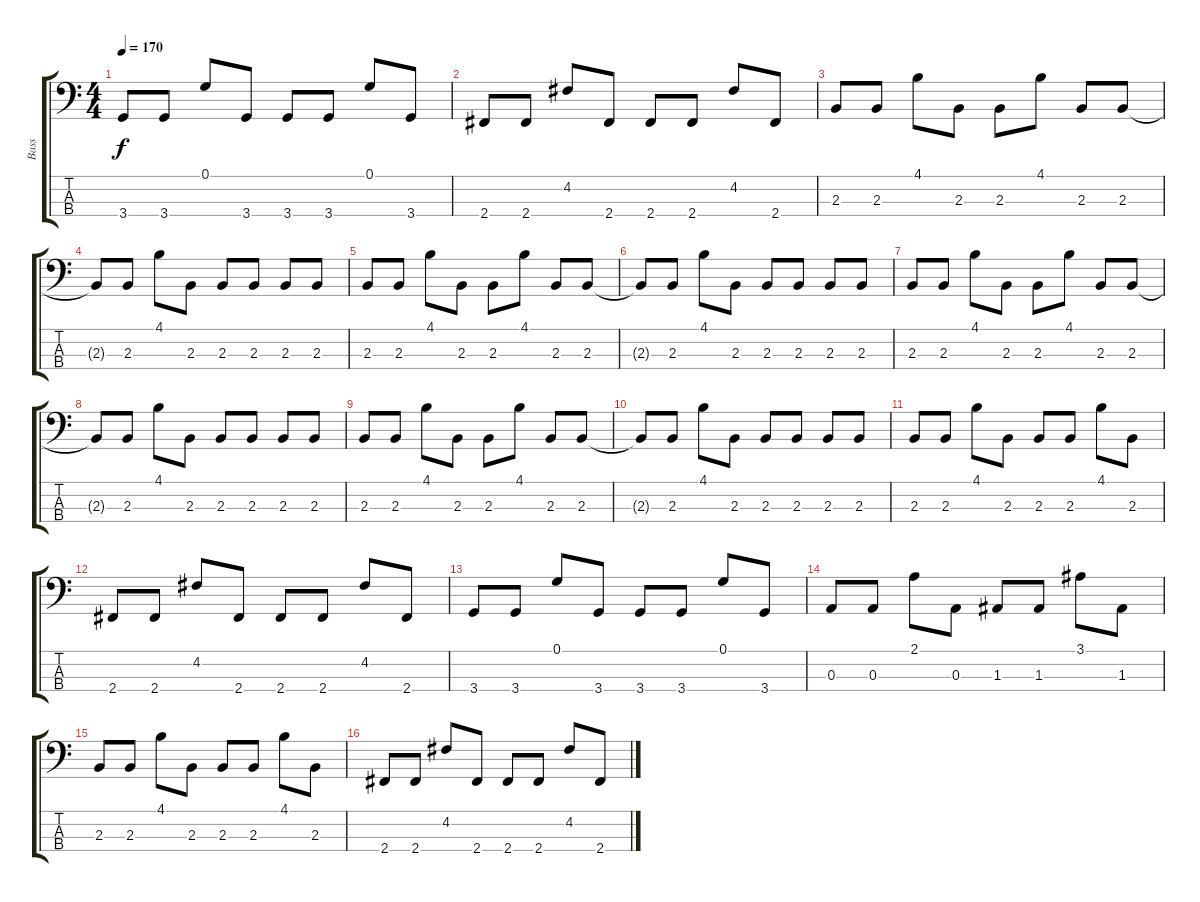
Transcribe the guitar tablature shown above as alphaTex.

\track ("Bass" "Bass") {instrument slapbass1}
\staff {score tabs}
\tuning (G2 D2 A1 E1) {hide}
\ts (4 4)
\tempo 170
\clef f4
\ks c
3.4.8{dy f} 3.4.8 0.1.8 3.4.8 3.4.8 3.4.8 0.1.8 3.4.8 |
2.4.8 2.4.8 4.2.8 2.4.8 2.4.8 2.4.8 4.2.8 2.4.8 |
2.3.8 2.3.8 4.1.8 2.3.8 2.3.8 4.1.8 2.3.8 2.3.8 |
2.3{t}.8 2.3.8 4.1.8 2.3.8 2.3.8 2.3.8 2.3.8 2.3.8 |
2.3.8 2.3.8 4.1.8 2.3.8 2.3.8 4.1.8 2.3.8 2.3.8 |
2.3{t}.8 2.3.8 4.1.8 2.3.8 2.3.8 2.3.8 2.3.8 2.3.8 |
2.3.8 2.3.8 4.1.8 2.3.8 2.3.8 4.1.8 2.3.8 2.3.8 |
2.3{t}.8 2.3.8 4.1.8 2.3.8 2.3.8 2.3.8 2.3.8 2.3.8 |
2.3.8 2.3.8 4.1.8 2.3.8 2.3.8 4.1.8 2.3.8 2.3.8 |
2.3{t}.8 2.3.8 4.1.8 2.3.8 2.3.8 2.3.8 2.3.8 2.3.8 |
2.3.8 2.3.8 4.1.8 2.3.8 2.3.8 2.3.8 4.1.8 2.3.8 |
2.4.8 2.4.8 4.2.8 2.4.8 2.4.8 2.4.8 4.2.8 2.4.8 |
3.4.8 3.4.8 0.1.8 3.4.8 3.4.8 3.4.8 0.1.8 3.4.8 |
0.3.8 0.3.8 2.1.8 0.3.8 1.3.8 1.3.8 3.1.8 1.3.8 |
2.3.8 2.3.8 4.1.8 2.3.8 2.3.8 2.3.8 4.1.8 2.3.8 |
2.4.8 2.4.8 4.2.8 2.4.8 2.4.8 2.4.8 4.2.8 2.4.8
